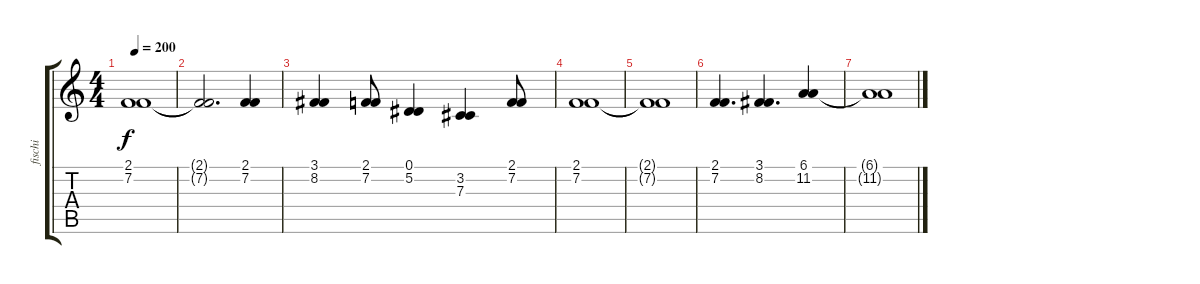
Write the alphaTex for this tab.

\track ("fischi" "fischi") {instrument altosax}
\staff {score tabs}
\tuning (Eb4 Bb3 Gb3 Db3 Ab2 Eb2) {hide}
\ts (4 4)
\tempo 200
\clef g2
\ks c
(2.1{t} 7.2{t}).1{dy f} |
(2.1{t} 7.2{t}).2{d} (2.1 7.2).4 |
(3.1 8.2).4 (2.1 7.2).8 (0.1 5.2).4 (3.2 7.3).4 (2.1 7.2).8 |
(2.1 7.2).1 |
(2.1{t} 7.2{t}).1 |
(2.1 7.2).4{d} (3.1 8.2).4{d} (6.1 11.2).4 |
(6.1{t} 11.2{t}).1
